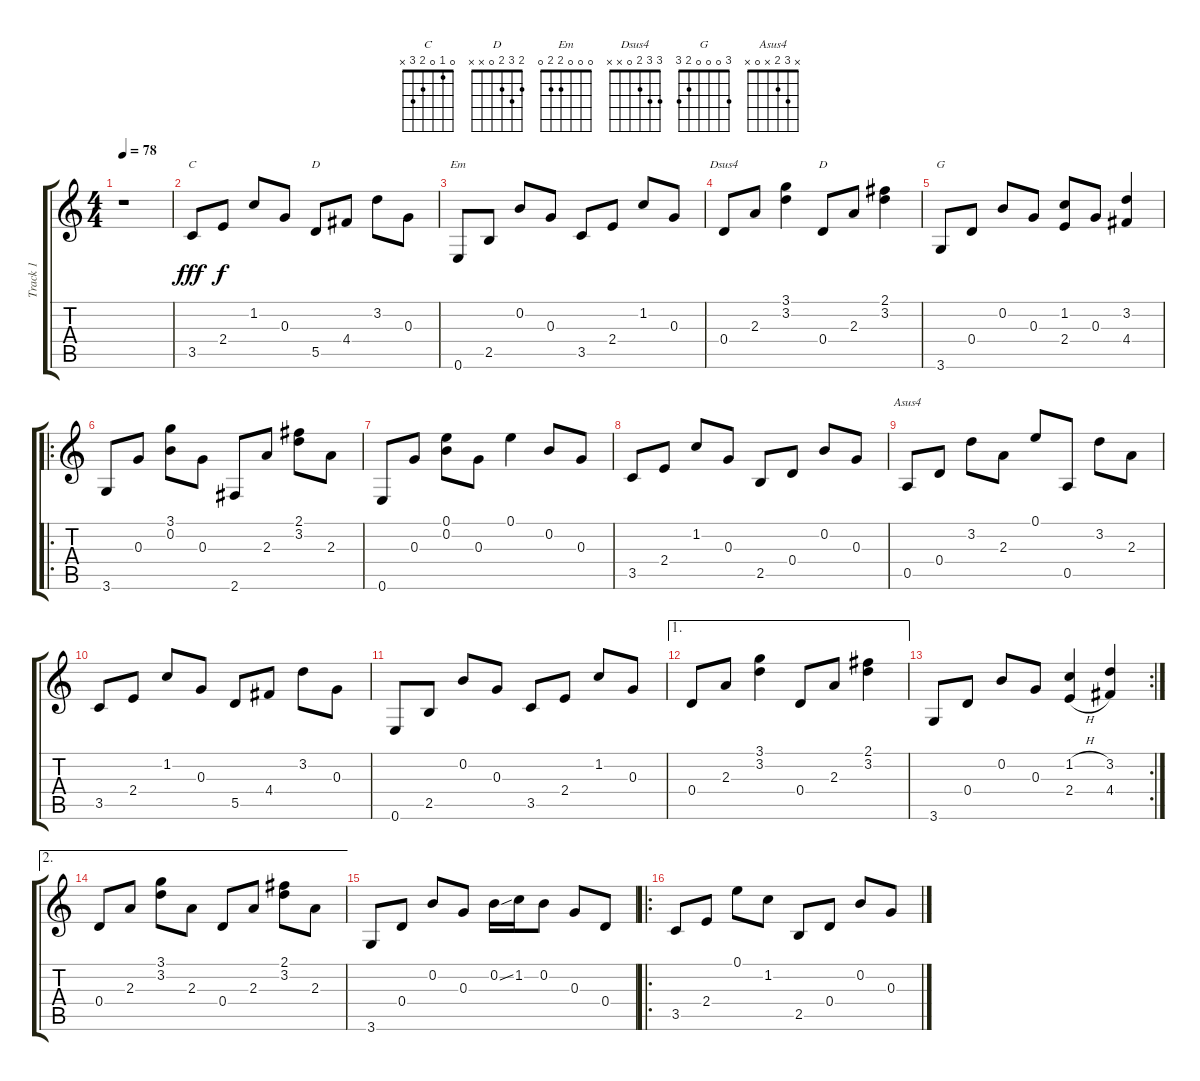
\track ("Track 1" "Track 1") {instrument acousticguitarsteel}
\staff {score tabs}
\tuning (E4 B3 G3 D3 A2 E2) {hide}
\chord ("C" 0 1 0 2 3 x)
\chord ("D" 2 3 2 4 5 2)
\chord ("Em" 0 0 0 2 2 0)
\chord ("Dsus4" 3 3 2 0 x x)
\chord ("D" 2 3 2 0 x x)
\chord ("G" 3 0 0 0 2 3)
\chord ("Asus4" x 3 2 x 0 x)
\ts (4 4)
\tempo 78
\clef g2
\ks c
r.1{dy fff instrument acousticguitarsteel} |
3.5.8{ch "C"} 2.4.8{dy f} 1.2.8 0.3.8 5.5.8{ch "D"} 4.4.8 3.2.8 0.3.8 |
0.6.8{ch "Em"} 2.5.8 0.2.8 0.3.8 3.5.8 2.4.8 1.2.8 0.3.8 |
0.4.8{ch "Dsus4"} 2.3.8 (3.1 3.2).4 0.4.8{ch "D"} 2.3.8 (2.1 3.2).4 |
3.6.8{ch "G"} 0.4.8 0.2.8 0.3.8 (1.2 2.4).8 0.3.8 (3.2 4.4).4 |
\ro
3.6.8 0.3.8 (3.1 0.2).8 0.3.8 2.6.8 2.3.8 (2.1 3.2).8 2.3.8 |
0.6.8 0.3.8 (0.1 0.2).8 0.3.8 0.1.4 0.2.8 0.3.8 |
3.5.8 2.4.8 1.2.8 0.3.8 2.5.8 0.4.8 0.2.8 0.3.8 |
0.5.8{ch "Asus4"} 0.4.8 3.2.8 2.3.8 0.1.8 0.5.8 3.2.8 2.3.8 |
3.5.8 2.4.8 1.2.8 0.3.8 5.5.8 4.4.8 3.2.8 0.3.8 |
0.6.8 2.5.8 0.2.8 0.3.8 3.5.8 2.4.8 1.2.8 0.3.8 |
\ae 1
0.4.8 2.3.8 (3.1 3.2).4 0.4.8 2.3.8 (2.1 3.2).4 |
\rc 2
3.6.8 0.4.8 0.2.8 0.3.8 (1.2{h} 2.4{h}).4 (3.2 4.4).4 |
\ae 2
0.4.8 2.3.8 (3.1 3.2).8 2.3.8 0.4.8 2.3.8 (2.1 3.2).8 2.3.8 |
3.6.8 0.4.8 0.2.8 0.3.8 0.2{ss}.16 1.2.16 0.2.8 0.3.8 0.4.8 |
\ro
3.5.8 2.4.8 0.1.8 1.2.8 2.5.8 0.4.8 0.2.8 0.3.8
